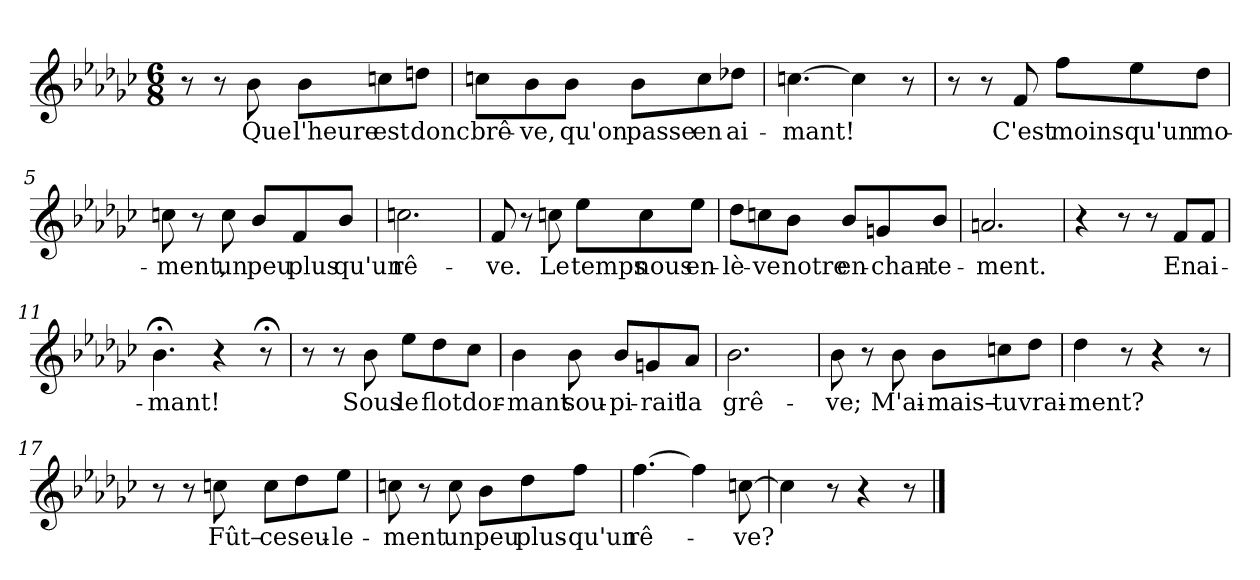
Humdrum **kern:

**kern	**text
*part1	*part1
*staff1	*staff1
*clefG2	*
*k[b-e-a-d-g-c-]	*
*M6/8	*
=1	=1
8r	.
8r	.
!	!LO:LY:b
8b-\	Que
!	!LO:LY:b
8b-\L	l'heure
!	!LO:LY:b
8ccn\	est
!	!LO:LY:b
8ddn\J	donc
=2	=2
!	!LO:LY:b
8ccn\L	brê-
!	!LO:LY:b
8b-\	-ve,
!	!LO:LY:b
8b-\J	qu'on
!	!LO:LY:b
8b-\L	passe
!	!LO:LY:b
8cc\	en
!	!LO:LY:b
8dd-X\J	ai-
=3	=3
!	!LO:LY:b
[4.ccn\	-mant!
4cc\]	.
8r	.
=4	=4
8r	.
8r	.
!	!LO:LY:b
8f/	C'est
!	!LO:LY:b
8ff\L	moins
!	!LO:LY:b
8ee-\	qu'un
!	!LO:LY:b
8dd-\J	mo-
=5	=5
!	!LO:LY:b
8ccn\	-ment,
8r	.
!	!LO:LY:b
8cc\	un
!	!LO:LY:b
8b-/L	peu
!	!LO:LY:b
8f/	plus
!	!LO:LY:b
8b-/J	qu'un
!!LO:LB:g=z
=6	=6
!	!LO:LY:b
2.ccn\	rê-
=7	=7
!	!LO:LY:b
8f/	-ve.
8r	.
!	!LO:LY:b
8ccn\	Le
!	!LO:LY:b
8ee-\L	temps
!	!LO:LY:b
8cc\	nous
!	!LO:LY:b
8ee-\J	en-
=8	=8
!	!LO:LY:b
8dd-\L	-lè-
!	!LO:LY:b
8ccn\	-ve
!	!LO:LY:b
8b-\J	notre
!	!LO:LY:b
8b-/L	en-
!	!LO:LY:b
8gn/	-chan-
!	!LO:LY:b
8b-/J	-te-
=9	=9
!	!LO:LY:b
2.an/	-ment.
=10	=10
4r	.
8r	.
8r	.
!	!LO:LY:b
8f/L	En
!	!LO:LY:b
8f/J	ai-
=11	=11
!	!LO:LY:b
4.b-;<\	-mant!
4r	.
8r;<	.
=12	=12
8r	.
8r	.
!	!LO:LY:b
8b-\	Sous
!	!LO:LY:b
8ee-\L	le
!	!LO:LY:b
8dd-\	flot
!	!LO:LY:b
8cc-\J	dor-
!!LO:LB:g=z
=13	=13
!	!LO:LY:b
4b-\	-mant
!	!LO:LY:b
8b-\	sou-
!	!LO:LY:b
8b-/L	-pi-
!	!LO:LY:b
8gn/	-rait
!	!LO:LY:b
8a-/J	la
=14	=14
!	!LO:LY:b
2.b-\	grê-
=15	=15
!	!LO:LY:b
8b-\	-ve;
8r	.
!	!LO:LY:b
8b-\	M'ai-
!	!LO:LY:b
8b-\L	-mais–
!	!LO:LY:b
8ccn\	tu
!	!LO:LY:b
8dd-\J	vrai-
=16	=16
!	!LO:LY:b
4dd-\	-ment?
8r	.
4r	.
8r	.
=17	=17
8r	.
8r	.
!	!LO:LY:b
8ccn\	Fût–
!	!LO:LY:b
8cc\L	ce
!	!LO:LY:b
8dd-\	seu-
!	!LO:LY:b
8ee-\J	-le-
=18	=18
!	!LO:LY:b
8ccn\	-ment
8r	.
!	!LO:LY:b
8cc\	un
!	!LO:LY:b
8b-\L	peu
!	!LO:LY:b
8dd-\	plus-
!	!LO:LY:b
8ff\J	-qu'un
=19	=19
!	!LO:LY:b
[4.ff\	rê-
4ff\]	.
!	!LO:LY:b
[8ccn\	-ve?
!!LO:LB:g=z
=20	=20
4cc\]	.
8r	.
4r	.
8r	.
==	==
*-	*-
